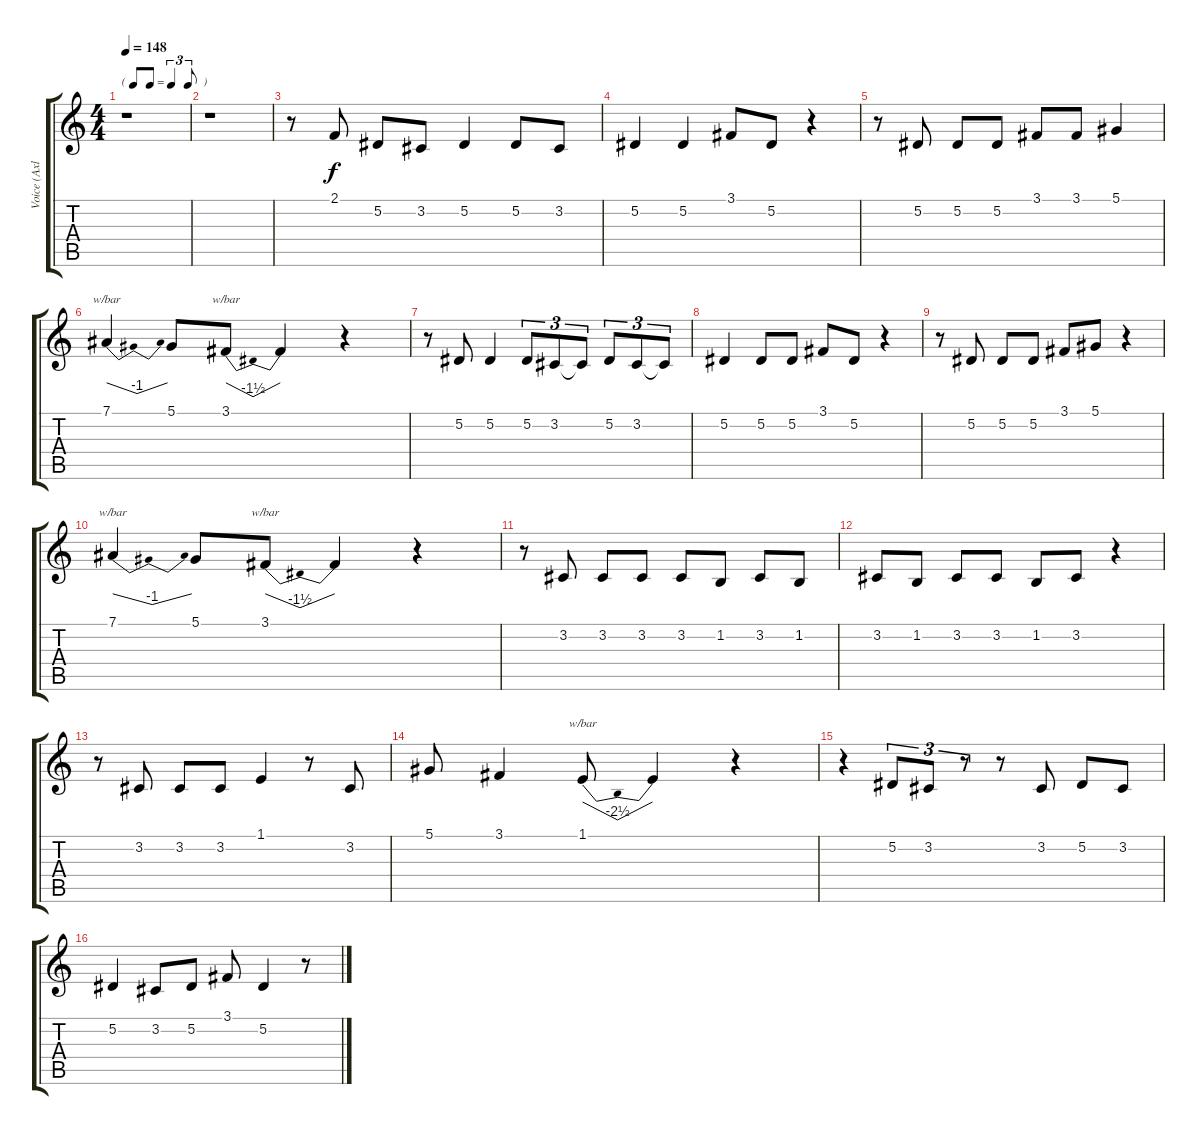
\track ("Voice (Axl)" "Voice (Axl") {instrument lead2sawtooth}
\staff {score tabs}
\tuning (Eb4 Bb3 Gb3 Db3 Ab2 Eb2) {hide}
\ts (4 4)
\tf triplet8th
\tempo 148
\clef g2
\ks c
r.1{dy f} |
r.1 |
r.8 2.1.8 5.2.8 3.2.8 5.2.4 5.2.8 3.2.8 |
5.2.4 5.2.4 3.1.8 5.2.8 r.4 |
r.8 5.2.8 5.2.8 5.2.8 3.1.8 3.1.8 5.1.4 |
7.1.4{tbe (dip default 0 0 30 -4 60 0)} 5.1.8 3.1.8{tbe (dip default 0 0 30 -6 60 0)} 3.1{t}.4 r.4 |
r.8 5.2.8 5.2.4 5.2.8{tu (3 2)} 3.2.8{tu (3 2)} 3.2{t}.8{tu (3 2)} 5.2.8{tu (3 2)} 3.2.8{tu (3 2)} 3.2{t}.8{tu (3 2)} |
5.2.4 5.2.8 5.2.8 3.1.8 5.2.8 r.4 |
r.8 5.2.8 5.2.8 5.2.8 3.1.8 5.1.8 r.4 |
7.1.4{tbe (dip default 0 0 30 -4 60 0)} 5.1.8 3.1.8{tbe (dip default 0 0 30 -6 60 0)} 3.1{t}.4 r.4 |
r.8 3.2.8 3.2.8 3.2.8 3.2.8 1.2.8 3.2.8 1.2.8 |
3.2.8 1.2.8 3.2.8 3.2.8 1.2.8 3.2.8 r.4 |
r.8 3.2.8 3.2.8 3.2.8 1.1.4 r.8 3.2.8 |
5.1.8 3.1.4 1.1.8{tbe (dip default 0 0 30 -10 60 0)} 1.1{t}.4 r.4 |
r.4 5.2.8{tu (3 2)} 3.2.8{tu (3 2)} r.8{tu (3 2)} r.8 3.2.8 5.2.8 3.2.8 |
5.2.4 3.2.8 5.2.8 3.1.8 5.2.4 r.8
